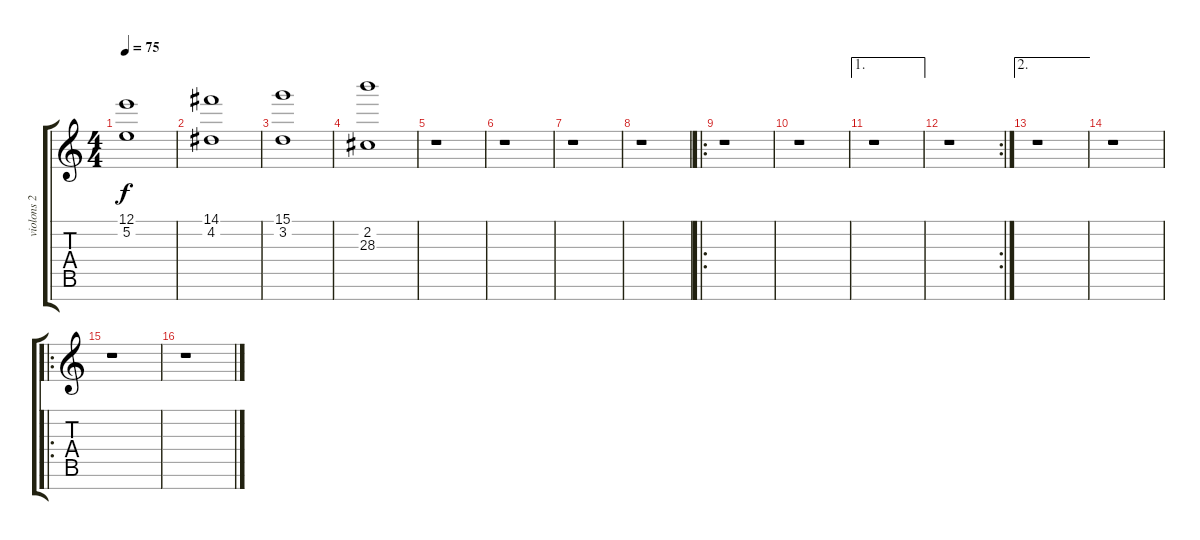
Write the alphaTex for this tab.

\track ("violons 2" "violons 2") {instrument synthstrings2}
\staff {score tabs}
\tuning (E5 B4 G4 D4 A3 E3 E2) {hide}
\ts (4 4)
\tempo 75
\clef g2
\ks c
(12.1 5.2).1{dy f} |
(14.1 4.2).1 |
(15.1 3.2).1 |
(2.2 28.3).1 |
r.1 |
r.1 |
r.1 |
r.1 |
\ro
r.1 |
r.1 |
\ae 1
r.1 |
\rc 2
r.1 |
\ae 2
r.1 |
r.1 |
\ro
r.1 |
r.1
